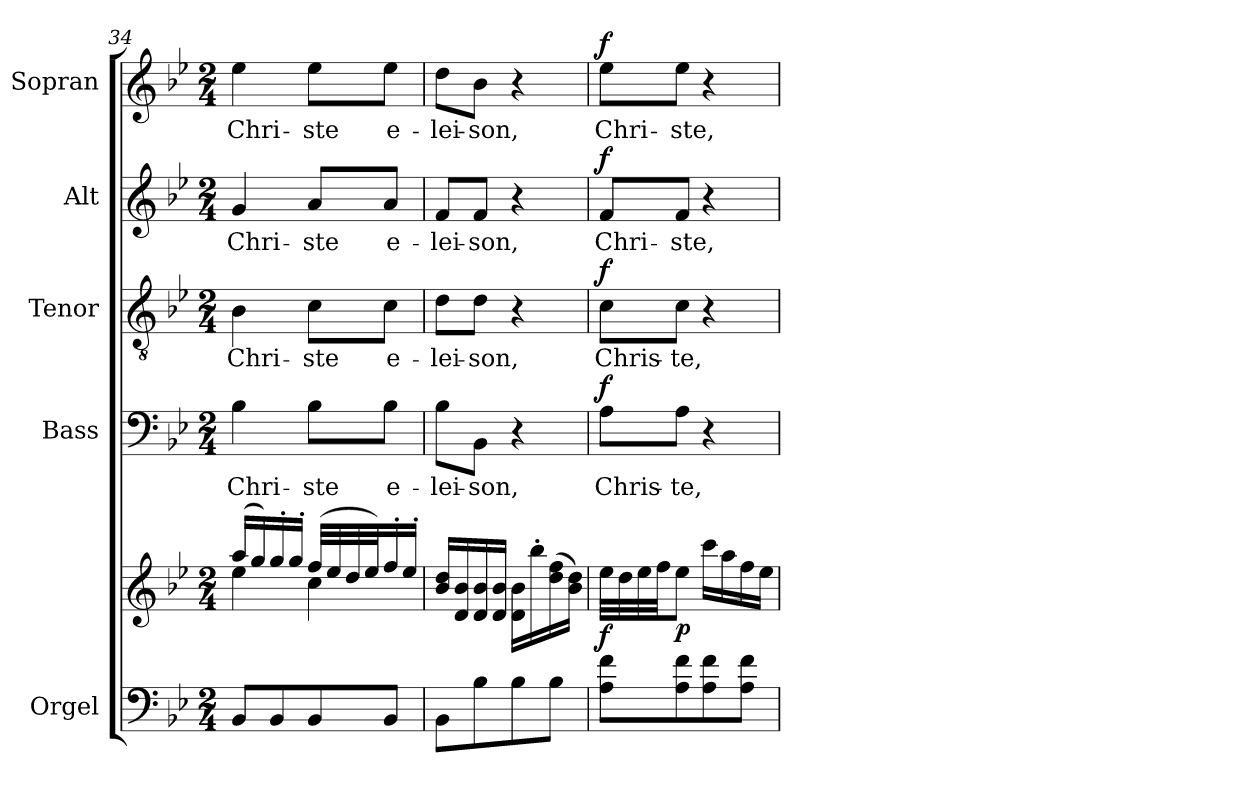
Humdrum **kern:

**kern	**kern	**dynam	**kern	**text	**dynam	**kern	**text	**dynam	**kern	**text	**dynam	**kern	**text	**dynam
*part5	*part5	*part5	*part4	*part4	*part4	*part3	*part3	*part3	*part2	*part2	*part2	*part1	*part1	*part1
*staff6	*staff5	*staff5/6	*staff4	*staff4	*staff4	*staff3	*staff3	*staff3	*staff2	*staff2	*staff2	*staff1	*staff1	*staff1
*I"Orgel	*	*	*I"Bass	*	*	*I"Tenor	*	*	*I"Alt	*	*	*I"Sopran	*	*
*I'Org.	*	*	*I'B.	*	*	*I'T.	*	*	*I'A.	*	*	*I'S.	*	*
*clefF4	*clefG2	*	*clefF4	*	*	*clefGv2	*	*	*clefG2	*	*	*clefG2	*	*
*k[b-e-]	*k[b-e-]	*	*k[b-e-]	*	*	*k[b-e-]	*	*	*k[b-e-]	*	*	*k[b-e-]	*	*
*B-:	*B-:	*	*B-:	*	*	*B-:	*	*	*B-:	*	*	*B-:	*	*
*M2/4	*M2/4	*	*M2/4	*	*	*M2/4	*	*	*M2/4	*	*	*M2/4	*	*
=34	=34	=34	=34	=34	=34	=34	=34	=34	=34	=34	=34	=34	=34	=34
*	*^	*	*	*	*	*	*	*	*	*	*	*	*	*
!	!	!	!	!	!LO:LY:b	!	!	!LO:LY:b	!	!	!LO:LY:b	!	!	!LO:LY:b	!
8BB-/L	(>16aa/LL	4ee-\	.	4B-\	Chri-	.	4B-\	Chri-	.	4g/	Chri-	.	4ee-\	Chri-	.
.	16gg/)	.	.	.	.	.	.	.	.	.	.	.	.	.	.
8BB-/	16gg'</	.	.	.	.	.	.	.	.	.	.	.	.	.	.
.	16gg'</JJ	.	.	.	.	.	.	.	.	.	.	.	.	.	.
!	!	!	!	!	!LO:LY:b	!	!	!LO:LY:b	!	!	!LO:LY:b	!	!	!LO:LY:b	!
8BB-/	(>32ff/LLL	4cc\	.	8B-\L	-ste	.	8c\L	-ste	.	8a/L	-ste	.	8ee-\L	-ste	.
.	32ee-/	.	.	.	.	.	.	.	.	.	.	.	.	.	.
.	32dd/	.	.	.	.	.	.	.	.	.	.	.	.	.	.
.	32ee-/J)	.	.	.	.	.	.	.	.	.	.	.	.	.	.
!	!	!	!	!	!LO:LY:b	!	!	!LO:LY:b	!	!	!LO:LY:b	!	!	!LO:LY:b	!
8BB-/J	16ff'</	.	.	8B-\J	e-	.	8c\J	e-	.	8a/J	e-	.	8ee-\J	e-	.
.	16ee-'</JJ	.	.	.	.	.	.	.	.	.	.	.	.	.	.
*	*v	*v	*	*	*	*	*	*	*	*	*	*	*	*	*
=35	=35	=35	=35	=35	=35	=35	=35	=35	=35	=35	=35	=35	=35	=35
!	!	!	!	!LO:LY:b	!	!	!LO:LY:b	!	!	!LO:LY:b	!	!	!LO:LY:b	!
8BB-\L	16b-/ 16dd/LL	.	8B-\L	-lei-	.	8d\L	-lei-	.	8f/L	-lei-	.	8dd\L	-lei-	.
.	16d/ 16b-/	.	.	.	.	.	.	.	.	.	.	.	.	.
!	!	!	!	!LO:LY:b	!	!	!LO:LY:b	!	!	!LO:LY:b	!	!	!LO:LY:b	!
8B-\	16d/ 16b-/	.	8BB-\J	-son,	.	8d\J	-son,	.	8f/J	-son,	.	8b-\J	-son,	.
.	16d/ 16b-/JJ	.	.	.	.	.	.	.	.	.	.	.	.	.
8B-\	16d\ 16b-\LL	.	4r	.	.	4r	.	.	4r	.	.	4r	.	.
.	16bb-'>\	.	.	.	.	.	.	.	.	.	.	.	.	.
8B-\J	(>16dd\ 16ff\	.	.	.	.	.	.	.	.	.	.	.	.	.
.	16b-\ 16dd\JJ)	.	.	.	.	.	.	.	.	.	.	.	.	.
=36	=36	=36	=36	=36	=36	=36	=36	=36	=36	=36	=36	=36	=36	=36
!	!	!LO:DY:b	!	!LO:LY:b	!LO:DY:a	!	!LO:LY:b	!LO:DY:a	!	!LO:LY:b	!LO:DY:a	!	!LO:LY:b	!LO:DY:a
8A\ 8f\L	32ee-\LLL	f	8A\L	Chris-	f	8c\L	Chris-	f	8f/L	Chri-	f	8ee-\L	Chri-	f
.	32dd\	.	.	.	.	.	.	.	.	.	.	.	.	.
.	32ee-\	.	.	.	.	.	.	.	.	.	.	.	.	.
.	32ff\JJ	.	.	.	.	.	.	.	.	.	.	.	.	.
!	!	!LO:DY:b	!	!LO:LY:b	!	!	!LO:LY:b	!	!	!LO:LY:b	!	!	!LO:LY:b	!
8A\ 8f\	8ee-\J	p	8A\J	-te,	.	8c\J	-te,	.	8f/J	-ste,	.	8ee-\J	-ste,	.
8A\ 8f\	16ccc\LL	.	4r	.	.	4r	.	.	4r	.	.	4r	.	.
.	16aa\	.	.	.	.	.	.	.	.	.	.	.	.	.
8A\ 8f\J	16ff\	.	.	.	.	.	.	.	.	.	.	.	.	.
.	16ee-\JJ	.	.	.	.	.	.	.	.	.	.	.	.	.
=	=	=	=	=	=	=	=	=	=	=	=	=	=	=
*-	*-	*-	*-	*-	*-	*-	*-	*-	*-	*-	*-	*-	*-	*-
